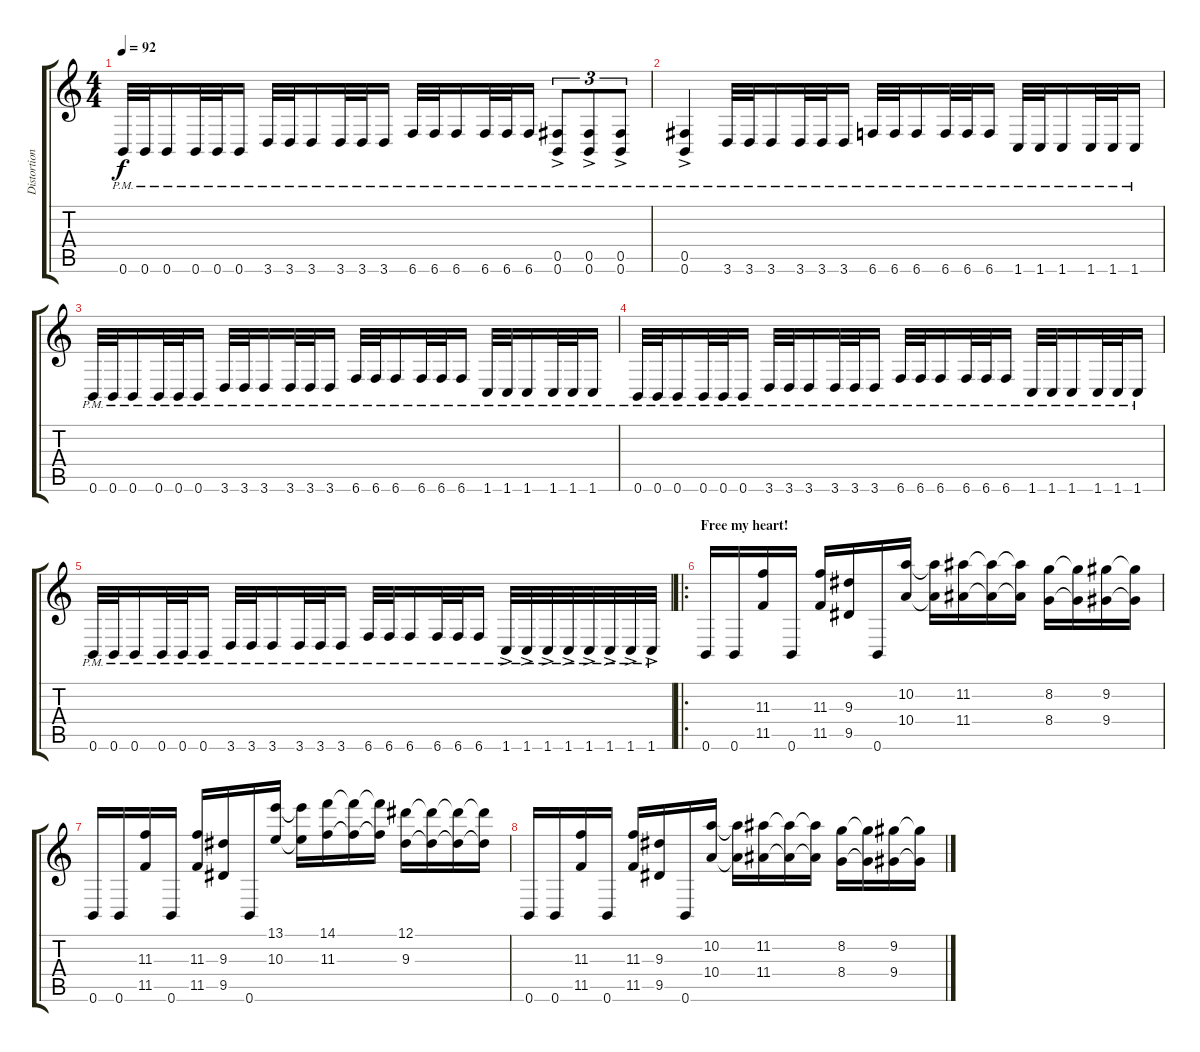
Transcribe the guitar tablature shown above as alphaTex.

\track ("Distortion Guitar" "Distortion") {instrument distortionguitar}
\staff {score tabs}
\tuning (Eb4 B3 Gb3 B2 Gb2 B1) {hide}
\ts (4 4)
\tempo 92
\clef g2
\ks c
0.6{pm}.32{dy f} 0.6{pm}.32 0.6{pm}.16 0.6{pm}.32 0.6{pm}.32 0.6{pm}.16 3.6{pm}.32 3.6{pm}.32 3.6{pm}.16 3.6{pm}.32 3.6{pm}.32 3.6{pm}.16 6.6{pm}.32 6.6{pm}.32 6.6{pm}.16 6.6{pm}.32 6.6{pm}.32 6.6{pm}.16 (0.5{pm} 0.6{ac pm}).8{tu (3 2)} (0.5{pm} 0.6{ac pm}).8{tu (3 2)} (0.5{pm} 0.6{ac pm}).8{tu (3 2)} |
(0.5{pm} 0.6{ac pm}).4 3.6{pm}.32 3.6{pm}.32 3.6{pm}.16 3.6{pm}.32 3.6{pm}.32 3.6{pm}.16 6.6{pm}.32 6.6{pm}.32 6.6{pm}.16 6.6{pm}.32 6.6{pm}.32 6.6{pm}.16 1.6{pm}.32 1.6{pm}.32 1.6{pm}.16 1.6{pm}.32 1.6{pm}.32 1.6{pm}.16 |
0.6{pm}.32 0.6{pm}.32 0.6{pm}.16 0.6{pm}.32 0.6{pm}.32 0.6{pm}.16 3.6{pm}.32 3.6{pm}.32 3.6{pm}.16 3.6{pm}.32 3.6{pm}.32 3.6{pm}.16 6.6{pm}.32 6.6{pm}.32 6.6{pm}.16 6.6{pm}.32 6.6{pm}.32 6.6{pm}.16 1.6{pm}.32 1.6{pm}.32 1.6{pm}.16 1.6{pm}.32 1.6{pm}.32 1.6{pm}.16 |
0.6{pm}.32 0.6{pm}.32 0.6{pm}.16 0.6{pm}.32 0.6{pm}.32 0.6{pm}.16 3.6{pm}.32 3.6{pm}.32 3.6{pm}.16 3.6{pm}.32 3.6{pm}.32 3.6{pm}.16 6.6{pm}.32 6.6{pm}.32 6.6{pm}.16 6.6{pm}.32 6.6{pm}.32 6.6{pm}.16 1.6{pm}.32 1.6{pm}.32 1.6{pm}.16 1.6{pm}.32 1.6{pm}.32 1.6{pm}.16 |
0.6{pm}.32 0.6{pm}.32 0.6{pm}.16 0.6{pm}.32 0.6{pm}.32 0.6{pm}.16 3.6{pm}.32 3.6{pm}.32 3.6{pm}.16 3.6{pm}.32 3.6{pm}.32 3.6{pm}.16 6.6{pm}.32 6.6{pm}.32 6.6{pm}.16 6.6{pm}.32 6.6{pm}.32 6.6{pm}.16 1.6{ac pm}.32 1.6{ac pm}.32 1.6{ac pm}.32 1.6{ac pm}.32 1.6{ac pm}.32 1.6{ac pm}.32 1.6{ac pm}.32 1.6{ac pm}.32 |
\ro
\section ("" "Free my heart!")
0.6.16 0.6.16 (11.3 11.5).16 0.6.16 (11.3 11.5).16 (9.3 9.5).16 0.6.16 (10.2 10.4).16 (10.2{t} 10.4{t}).16 (11.2 11.4).16 (11.2{t} 11.4{t}).16 (11.2{t} 11.4{t}).16 (8.2 8.4).16 (8.2{t} 8.4{t}).16 (9.2 9.4).16 (9.2{t} 9.4{t}).16 |
0.6.16 0.6.16 (11.3 11.5).16 0.6.16 (11.3 11.5).16 (9.3 9.5).16 0.6.16 (13.1 10.3).16 (13.1{t} 10.3{t}).16 (14.1 11.3).16 (14.1{t} 11.3{t}).16 (14.1{t} 11.3{t}).16 (12.1 9.3).16 (12.1{t} 9.3{t}).16 (12.1{t} 9.3{t}).16 (12.1{t} 9.3{t}).16 |
0.6.16 0.6.16 (11.3 11.5).16 0.6.16 (11.3 11.5).16 (9.3 9.5).16 0.6.16 (10.2 10.4).16 (10.2{t} 10.4{t}).16 (11.2 11.4).16 (11.2{t} 11.4{t}).16 (11.2{t} 11.4{t}).16 (8.2 8.4).16 (8.2{t} 8.4{t}).16 (9.2 9.4).16 (9.2{t} 9.4{t}).16
